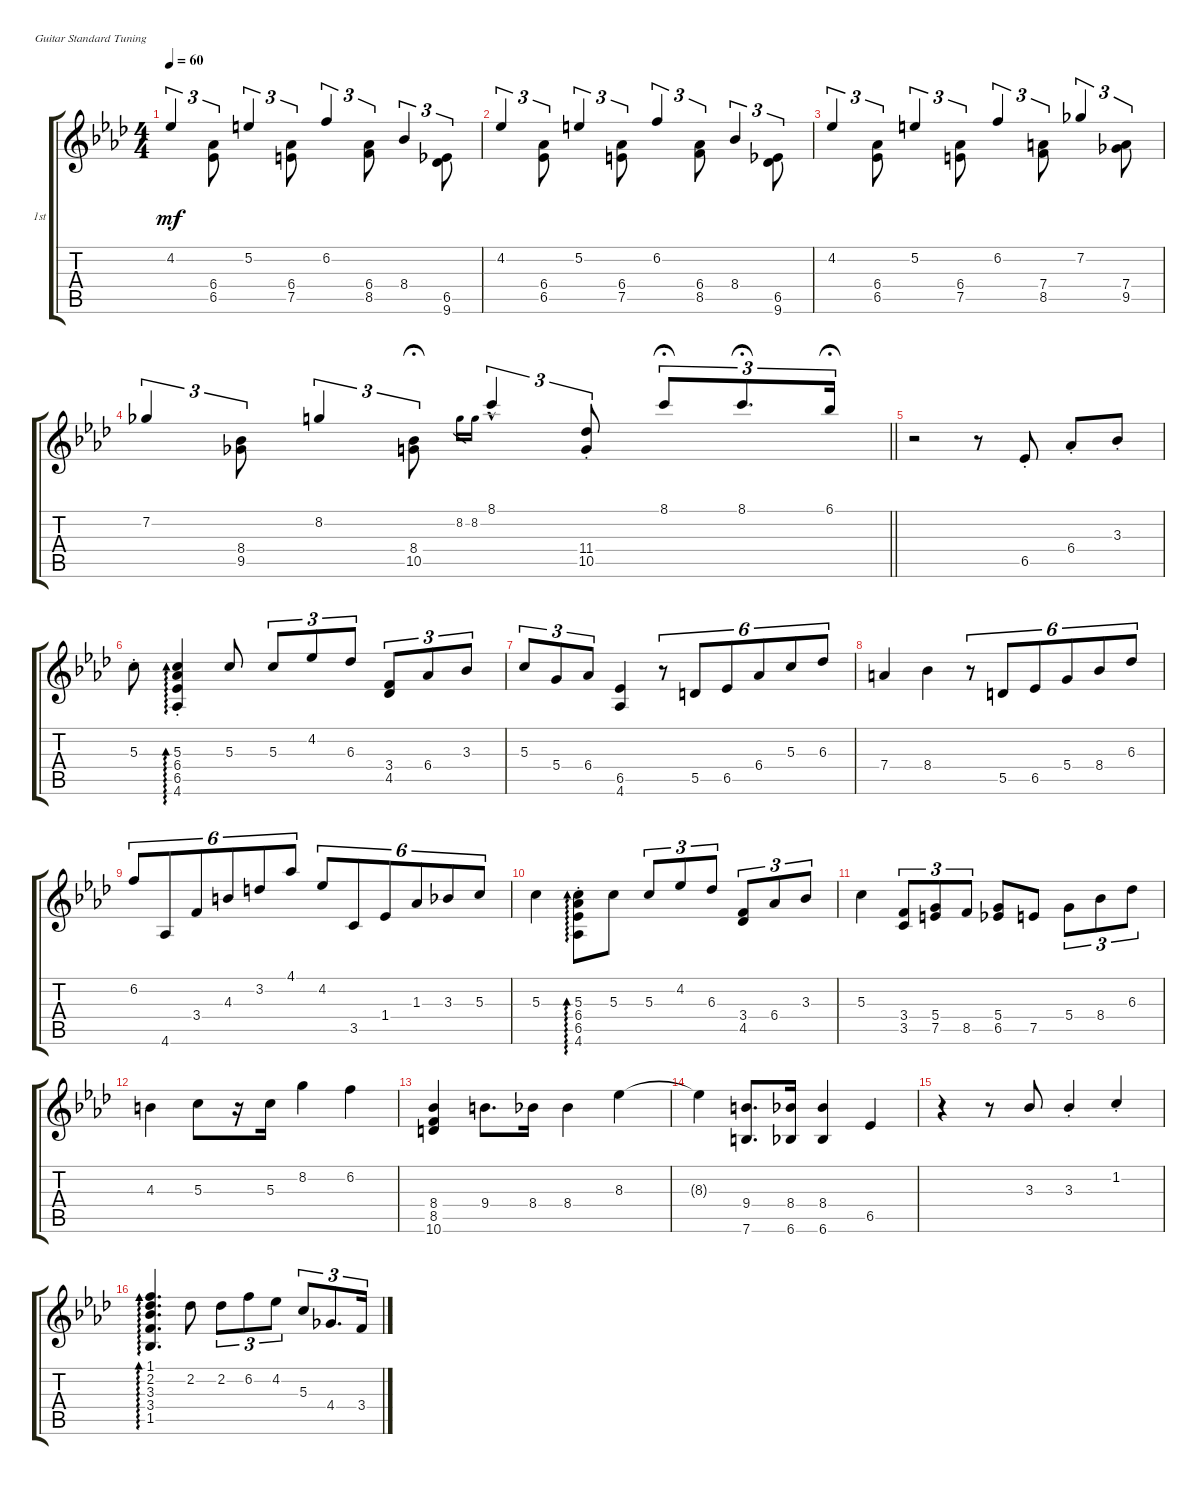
\defaultSystemsLayout 4
\bracketExtendMode groupsimilarinstruments
\firstSystemTrackNameOrientation horizontal
\otherSystemsTrackNameOrientation horizontal
\track ("1st guitar" "1st") {instrument acousticguitarnylon}
\staff {score tabs}
\tuning (E4 B3 G3 D3 A2 E2)
\ts (4 4)
\tempo 60
\clef g2
\ks ab
4.2.4{tu (3 2) dy mf instrument acousticguitarnylon beam invert} (6.5 6.4).8{tu (3 2) beam invert} 5.2.4{tu (3 2)} (6.4 7.5).8{tu (3 2) beam invert} 6.2.4{tu (3 2) beam invert} (6.4 8.5).8{tu (3 2) beam invert} 8.4.4{tu (3 2) beam invert} (6.5 9.6).8{tu (3 2) beam invert} |
4.2.4{tu (3 2) beam invert} (6.5 6.4).8{tu (3 2) beam invert} 5.2.4{tu (3 2) beam invert} (6.4 7.5).8{tu (3 2) beam invert} 6.2.4{tu (3 2) beam invert} (6.4 8.5).8{tu (3 2) beam invert} 8.4.4{tu (3 2) beam invert} (6.5 9.6).8{tu (3 2) beam invert} |
4.2.4{tu (3 2) beam invert} (6.4 6.5).8{tu (3 2) beam invert} 5.2.4{tu (3 2) beam invert} (6.4 7.5).8{tu (3 2) beam invert} 6.2.4{tu (3 2) beam invert} (7.4 8.5).8{tu (3 2) beam invert} 7.2.4{tu (3 2) beam invert} (9.5 7.4).8{tu (3 2) beam invert} |
\barLineRight lightlight
7.2.4{tu (3 2) beam invert} (8.4 9.5).8{tu (3 2) beam invert} 8.2.4{tu (3 2) beam invert} (8.4 10.5).8{tu (3 2) fermata (medium 0.6) beam invert} 8.2.16{tu (3 2) gr beam invert} 8.2.16{tu (3 2) gr} 8.1{hac}.4{tu (3 2)} (11.4 10.5{st}).8{tu (3 2) beam invert} 8.1.8{tu (3 2) fermata (medium 0.71) beam invert} 8.1.8{d tu (3 2) fermata (medium 1)} 6.1.16{tu (3 2) fermata (medium 1)} |
r.2 r.8 6.5{st}.8 6.4{st}.8 3.3{st}.8 |
5.3{st}.8 (5.3{st} 6.4 6.5 4.6).4{ad 0} 5.3.8 5.3.8{tu (3 2) beam invert} 4.2.8{tu (3 2)} 6.3.8{tu (3 2)} (3.4 4.5).8{tu (3 2)} 6.4.8{tu (3 2)} 3.3.8{tu (3 2)} |
5.3.8{tu (3 2)} 5.4.8{tu (3 2)} 6.4.8{tu (3 2)} (6.5 4.6).4 r.8{tu (6 4)} 5.5.8{tu (6 4)} 6.5.8{tu (6 4)} 6.4.8{tu (6 4)} 5.3.8{tu (6 4)} 6.3.8{tu (6 4)} |
7.4.4 8.4.4 r.8{tu (6 4)} 5.5.8{tu (6 4)} 6.5.8{tu (6 4)} 5.4.8{tu (6 4)} 8.4.8{tu (6 4)} 6.3.8{tu (6 4)} |
6.2.8{tu (6 4)} 4.6.8{tu (6 4)} 3.4.8{tu (6 4)} 4.3.8{tu (6 4)} 3.2.8{tu (6 4)} 4.1.8{tu (6 4)} 4.2.8{tu (6 4)} 3.5.8{tu (6 4)} 1.4.8{tu (6 4)} 1.3.8{tu (6 4)} 3.3.8{tu (6 4)} 5.3.8{tu (6 4)} |
5.3.4 (5.3{st} 6.4 6.5 4.6).8{ad 0} 5.3.8 5.3.8{tu (3 2) beam invert} 4.2.8{tu (3 2)} 6.3.8{tu (3 2)} (3.4 4.5).8{tu (3 2)} 6.4.8{tu (3 2)} 3.3.8{tu (3 2)} |
5.3.4 (3.4 3.5).8{tu (3 2)} (5.4 7.5).8{tu (3 2)} 8.5.8{tu (3 2)} (5.4 6.5).8 7.5.8 5.4.8{tu (3 2)} 8.4.8{tu (3 2)} 6.3.8{tu (3 2)} |
4.3.4 5.3.8 r.16 5.3.16 8.2.4 6.2.4 |
(8.4 8.5 10.6).4 9.4.8{d} 8.4.16 8.4.4 8.3.4 |
8.3{t}.4 (9.4 7.6).8{d} (8.4 6.6).16 (8.4 6.6).4 6.5.4 |
r.4 r.8 3.3.8{beam invert} 3.3{st}.4{beam invert} 1.2{st}.4{beam invert} |
(2.2 3.3 3.4 1.5 1.1).4{d ad 0} 2.2.8 2.2.8{tu (3 2)} 6.2.8{tu (3 2)} 4.2.8{tu (3 2)} 5.3.8{tu (3 2)} 4.4.8{d tu (3 2)} 3.4.16{tu (3 2)}
